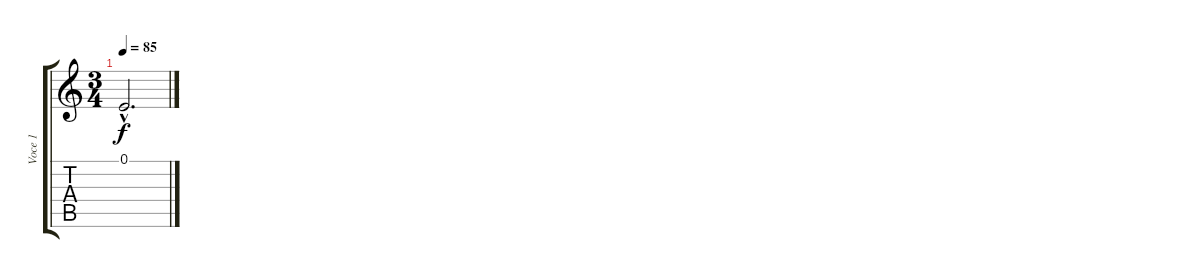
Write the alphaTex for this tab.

\track ("Voce 1" "Voce 1") {instrument flute}
\staff {score tabs}
\tuning (E4 B3 G3 D3 A2 E2) {hide}
\ts (3 4)
\tempo 85
\clef g2
\ks c
0.1{hac}.2{d dy f}
